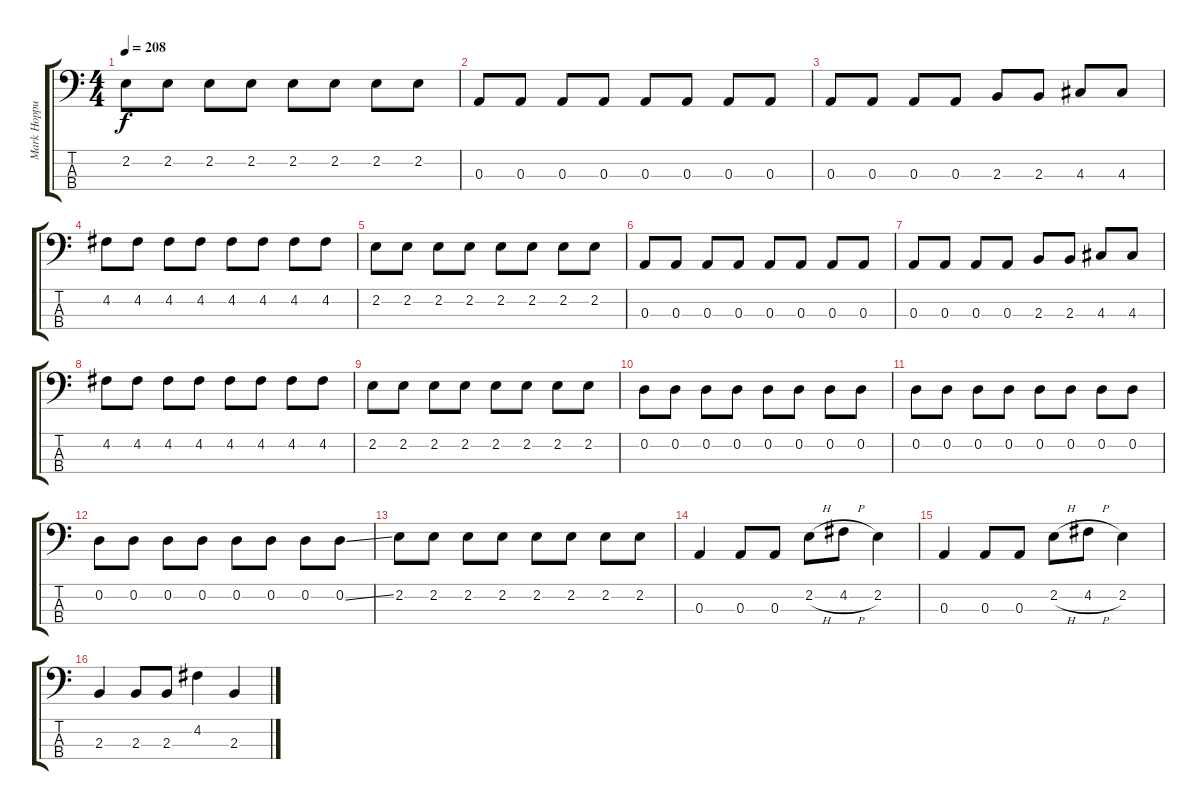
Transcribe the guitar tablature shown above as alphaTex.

\track ("Mark Hoppus - Bass" "Mark Hoppu") {instrument electricbasspick}
\staff {score tabs}
\tuning (G2 D2 A1 E1) {hide}
\ts (4 4)
\tempo 208
\clef f4
\ks c
2.2.8{dy f} 2.2.8 2.2.8 2.2.8 2.2.8 2.2.8 2.2.8 2.2.8 |
0.3.8 0.3.8 0.3.8 0.3.8 0.3.8 0.3.8 0.3.8 0.3.8 |
0.3.8 0.3.8 0.3.8 0.3.8 2.3.8 2.3.8 4.3.8 4.3.8 |
4.2.8 4.2.8 4.2.8 4.2.8 4.2.8 4.2.8 4.2.8 4.2.8 |
2.2.8 2.2.8 2.2.8 2.2.8 2.2.8 2.2.8 2.2.8 2.2.8 |
0.3.8 0.3.8 0.3.8 0.3.8 0.3.8 0.3.8 0.3.8 0.3.8 |
0.3.8 0.3.8 0.3.8 0.3.8 2.3.8 2.3.8 4.3.8 4.3.8 |
4.2.8 4.2.8 4.2.8 4.2.8 4.2.8 4.2.8 4.2.8 4.2.8 |
2.2.8 2.2.8 2.2.8 2.2.8 2.2.8 2.2.8 2.2.8 2.2.8 |
0.2.8 0.2.8 0.2.8 0.2.8 0.2.8 0.2.8 0.2.8 0.2.8 |
0.2.8 0.2.8 0.2.8 0.2.8 0.2.8 0.2.8 0.2.8 0.2.8 |
0.2.8 0.2.8 0.2.8 0.2.8 0.2.8 0.2.8 0.2.8 0.2{ss}.8 |
2.2.8 2.2.8 2.2.8 2.2.8 2.2.8 2.2.8 2.2.8 2.2.8 |
0.3.4 0.3.8 0.3.8 2.2{h}.8 4.2{h}.8 2.2.4 |
0.3.4 0.3.8 0.3.8 2.2{h}.8 4.2{h}.8 2.2.4 |
2.3.4 2.3.8 2.3.8 4.2.4 2.3.4
